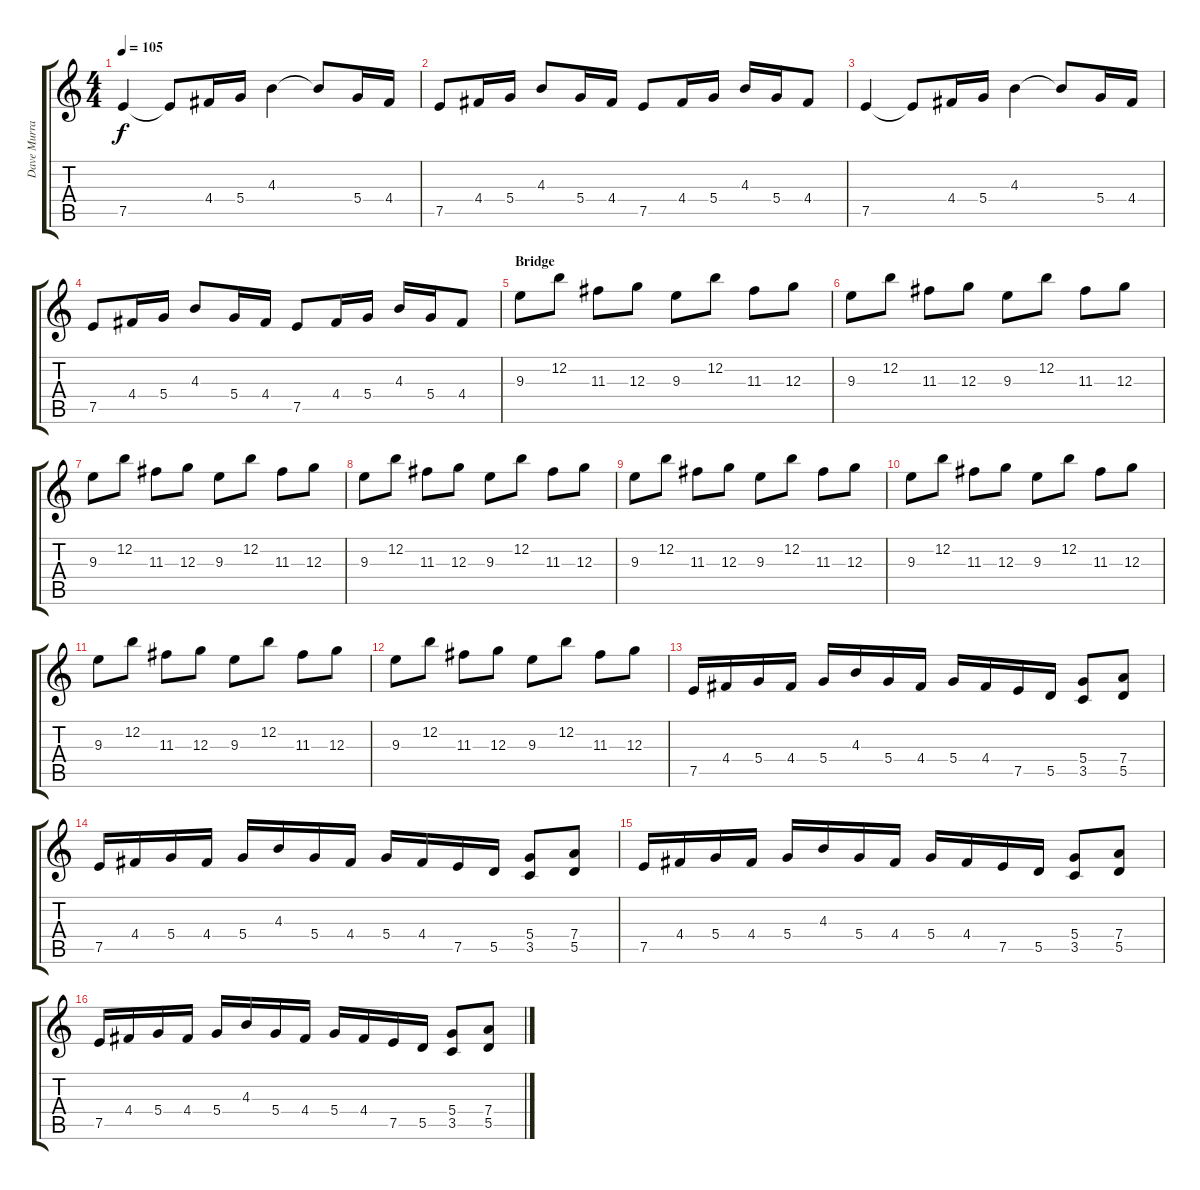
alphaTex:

\track ("Dave Murray (Guitar-1)" "Dave Murra") {instrument distortionguitar}
\staff {score tabs}
\tuning (E4 B3 G3 D3 A2 E2) {hide}
\ts (4 4)
\tempo 105
\clef g2
\ks c
7.5.4{dy f} 7.5{t}.8 4.4.16 5.4.16 4.3.4 4.3{t}.8 5.4.16 4.4.16 |
7.5.8 4.4.16 5.4.16 4.3.8 5.4.16 4.4.16 7.5.8 4.4.16 5.4.16 4.3.16 5.4.16 4.4.8 |
7.5.4 7.5{t}.8 4.4.16 5.4.16 4.3.4 4.3{t}.8 5.4.16 4.4.16 |
7.5.8 4.4.16 5.4.16 4.3.8 5.4.16 4.4.16 7.5.8 4.4.16 5.4.16 4.3.16 5.4.16 4.4.8 |
\section ("" "Bridge")
9.3.8 12.2.8 11.3.8 12.3.8 9.3.8 12.2.8 11.3.8 12.3.8 |
9.3.8 12.2.8 11.3.8 12.3.8 9.3.8 12.2.8 11.3.8 12.3.8 |
9.3.8 12.2.8 11.3.8 12.3.8 9.3.8 12.2.8 11.3.8 12.3.8 |
9.3.8 12.2.8 11.3.8 12.3.8 9.3.8 12.2.8 11.3.8 12.3.8 |
9.3.8 12.2.8 11.3.8 12.3.8 9.3.8 12.2.8 11.3.8 12.3.8 |
9.3.8 12.2.8 11.3.8 12.3.8 9.3.8 12.2.8 11.3.8 12.3.8 |
9.3.8 12.2.8 11.3.8 12.3.8 9.3.8 12.2.8 11.3.8 12.3.8 |
9.3.8 12.2.8 11.3.8 12.3.8 9.3.8 12.2.8 11.3.8 12.3.8 |
\section ("" "")
7.5.16 4.4.16 5.4.16 4.4.16 5.4.16 4.3.16 5.4.16 4.4.16 5.4.16 4.4.16 7.5.16 5.5.16 (5.4 3.5).8 (7.4 5.5).8 |
7.5.16 4.4.16 5.4.16 4.4.16 5.4.16 4.3.16 5.4.16 4.4.16 5.4.16 4.4.16 7.5.16 5.5.16 (5.4 3.5).8 (7.4 5.5).8 |
7.5.16 4.4.16 5.4.16 4.4.16 5.4.16 4.3.16 5.4.16 4.4.16 5.4.16 4.4.16 7.5.16 5.5.16 (5.4 3.5).8 (7.4 5.5).8 |
7.5.16 4.4.16 5.4.16 4.4.16 5.4.16 4.3.16 5.4.16 4.4.16 5.4.16 4.4.16 7.5.16 5.5.16 (5.4 3.5).8 (7.4 5.5).8
